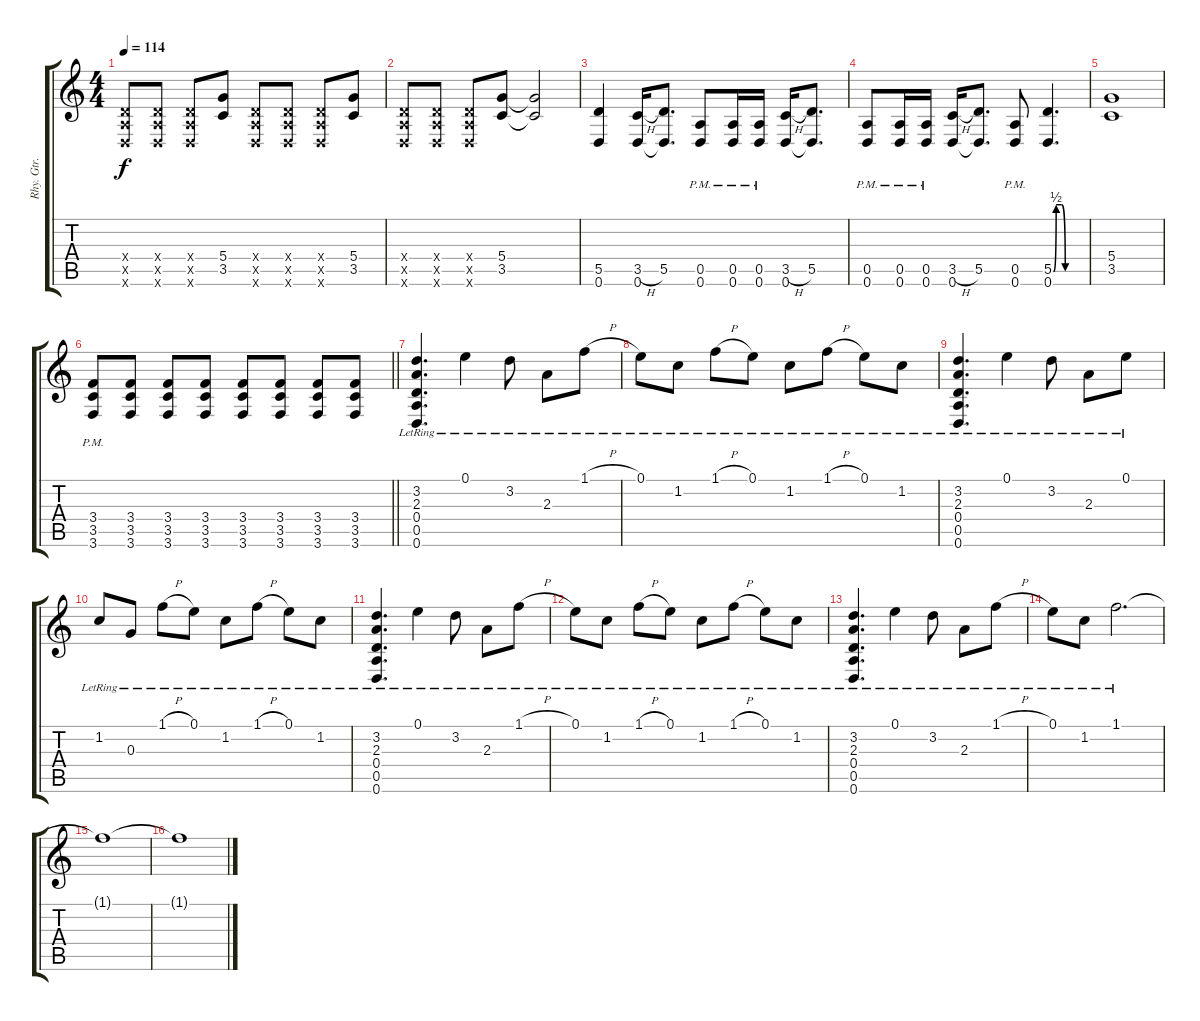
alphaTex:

\track ("Rhy. Gtr. 1" "Rhy. Gtr. ") {instrument distortionguitar}
\staff {score tabs}
\tuning (E4 B3 G3 D3 A2 D2) {hide}
\ts (4 4)
\tempo 114
\clef g2
\ks c
(0.4{x} 0.5{x} 0.6{x}).8{dy f} (0.4{x} 0.5{x} 0.6{x}).8 (0.4{x} 0.5{x} 0.6{x}).8 (5.4 3.5).8 (0.4{x} 0.5{x} 0.6{x}).8 (0.4{x} 0.5{x} 0.6{x}).8 (0.4{x} 0.5{x} 0.6{x}).8 (5.4 3.5).8 |
(0.4{x} 0.5{x} 0.6{x}).8 (0.4{x} 0.5{x} 0.6{x}).8 (0.4{x} 0.5{x} 0.6{x}).8 (5.4 3.5).8 (5.4{t} 3.5{t}).2 |
(5.5 0.6).4 (3.5{h} 0.6).16 (5.5 0.6{t}).8{d} (0.5{pm} 0.6{pm}).8 (0.5{pm} 0.6{pm}).16 (0.5{pm} 0.6{pm}).16 (3.5{h} 0.6).16 (5.5 0.6{t}).8{d} |
(0.5{pm} 0.6{pm}).8 (0.5{pm} 0.6{pm}).16 (0.5{pm} 0.6{pm}).16 (3.5{h} 0.6).16 (5.5 0.6{t}).8{d} (0.5{pm} 0.6{pm}).8 (5.5{be (custom 0 0 5 2 15 2 22 0 60 0)} 0.6).4{d} |
(5.4 3.5).1 |
\barLineRight lightlight
(3.4{pm} 3.5{pm} 3.6{pm}).8 (3.4 3.5 3.6).8 (3.4 3.5 3.6).8 (3.4 3.5 3.6).8 (3.4 3.5 3.6).8 (3.4 3.5 3.6).8 (3.4 3.5 3.6).8 (3.4 3.5 3.6).8 |
\section ("" "")
(3.2{lr} 2.3{lr} 0.4{lr} 0.5{lr} 0.6{lr}).4{d} 0.1{lr}.4 3.2{lr}.8 2.3{lr}.8 1.1{h lr}.8 |
0.1{lr}.8 1.2{lr}.8 1.1{h lr}.8 0.1{lr}.8 1.2{lr}.8 1.1{h lr}.8 0.1{lr}.8 1.2{lr}.8 |
(3.2{lr} 2.3{lr} 0.4{lr} 0.5{lr} 0.6{lr}).4{d} 0.1{lr}.4 3.2{lr}.8 2.3{lr}.8 0.1{lr}.8 |
1.2{lr}.8 0.3{lr}.8 1.1{h lr}.8 0.1{lr}.8 1.2{lr}.8 1.1{h lr}.8 0.1{lr}.8 1.2{lr}.8 |
(3.2{lr} 2.3{lr} 0.4{lr} 0.5{lr} 0.6{lr}).4{d} 0.1{lr}.4 3.2{lr}.8 2.3{lr}.8 1.1{h lr}.8 |
0.1{lr}.8 1.2{lr}.8 1.1{h lr}.8 0.1{lr}.8 1.2{lr}.8 1.1{h lr}.8 0.1{lr}.8 1.2{lr}.8 |
(3.2{lr} 2.3{lr} 0.4{lr} 0.5{lr} 0.6{lr}).4{d} 0.1{lr}.4 3.2{lr}.8 2.3{lr}.8 1.1{h lr}.8 |
0.1{lr}.8 1.2{lr}.8 1.1{lr}.2{d} |
1.1{t}.1 |
1.1{t}.1
